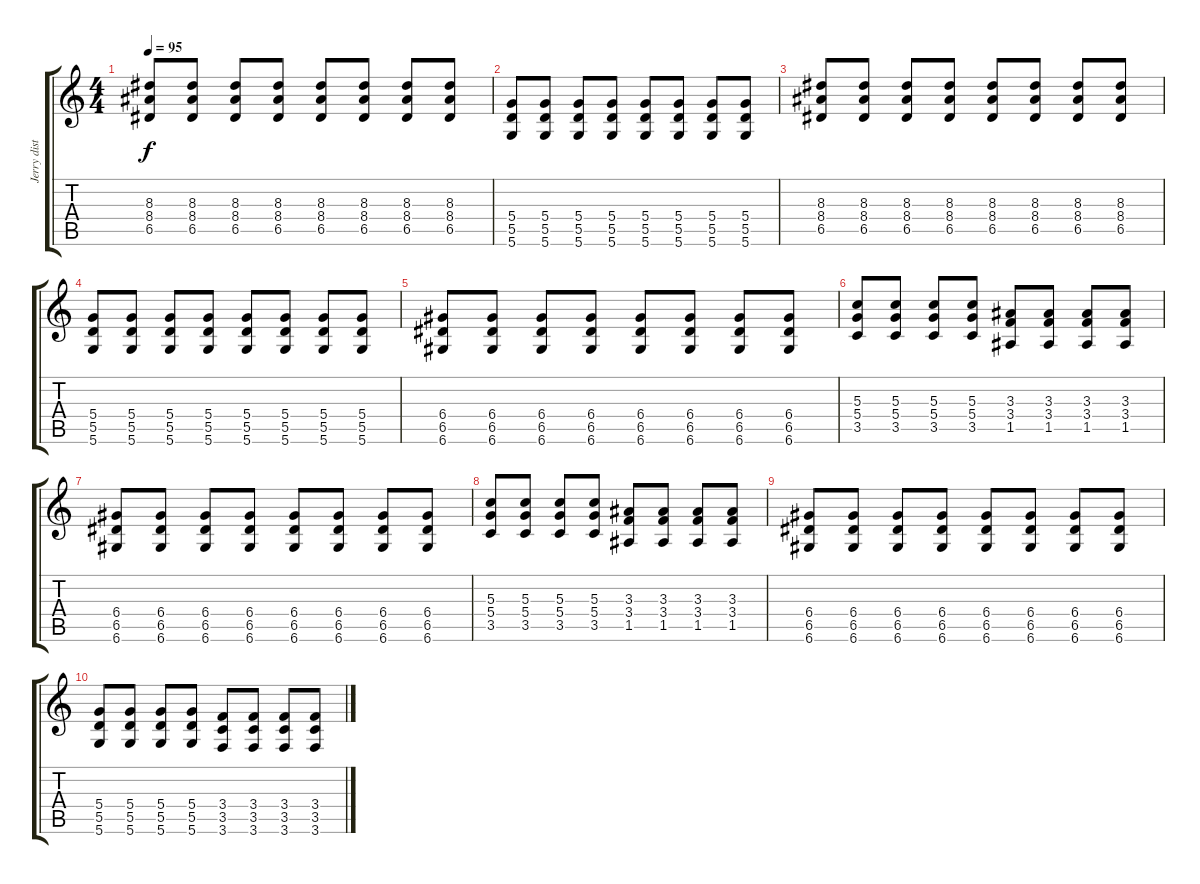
\track ("Jerry distortion" "Jerry dist") {instrument distortionguitar}
\staff {score tabs}
\tuning (E4 B3 G3 D3 A2 D2) {hide}
\ts (4 4)
\tempo 95
\clef g2
\ks c
(8.3 8.4 6.5).8{dy f} (8.3 8.4 6.5).8 (8.3 8.4 6.5).8 (8.3 8.4 6.5).8 (8.3 8.4 6.5).8 (8.3 8.4 6.5).8 (8.3 8.4 6.5).8 (8.3 8.4 6.5).8 |
(5.4 5.5 5.6).8 (5.4 5.5 5.6).8 (5.4 5.5 5.6).8 (5.4 5.5 5.6).8 (5.4 5.5 5.6).8 (5.4 5.5 5.6).8 (5.4 5.5 5.6).8 (5.4 5.5 5.6).8 |
(8.3 8.4 6.5).8 (8.3 8.4 6.5).8 (8.3 8.4 6.5).8 (8.3 8.4 6.5).8 (8.3 8.4 6.5).8 (8.3 8.4 6.5).8 (8.3 8.4 6.5).8 (8.3 8.4 6.5).8 |
(5.4 5.5 5.6).8 (5.4 5.5 5.6).8 (5.4 5.5 5.6).8 (5.4 5.5 5.6).8 (5.4 5.5 5.6).8 (5.4 5.5 5.6).8 (5.4 5.5 5.6).8 (5.4 5.5 5.6).8 |
(6.4 6.5 6.6).8 (6.4 6.5 6.6).8 (6.4 6.5 6.6).8 (6.4 6.5 6.6).8 (6.4 6.5 6.6).8 (6.4 6.5 6.6).8 (6.4 6.5 6.6).8 (6.4 6.5 6.6).8 |
(5.3 5.4 3.5).8 (5.3 5.4 3.5).8 (5.3 5.4 3.5).8 (5.3 5.4 3.5).8 (3.3 3.4 1.5).8 (3.3 3.4 1.5).8 (3.3 3.4 1.5).8 (3.3 3.4 1.5).8 |
(6.4 6.5 6.6).8 (6.4 6.5 6.6).8 (6.4 6.5 6.6).8 (6.4 6.5 6.6).8 (6.4 6.5 6.6).8 (6.4 6.5 6.6).8 (6.4 6.5 6.6).8 (6.4 6.5 6.6).8 |
(5.3 5.4 3.5).8 (5.3 5.4 3.5).8 (5.3 5.4 3.5).8 (5.3 5.4 3.5).8 (3.3 3.4 1.5).8 (3.3 3.4 1.5).8 (3.3 3.4 1.5).8 (3.3 3.4 1.5).8 |
(6.4 6.5 6.6).8 (6.4 6.5 6.6).8 (6.4 6.5 6.6).8 (6.4 6.5 6.6).8 (6.4 6.5 6.6).8 (6.4 6.5 6.6).8 (6.4 6.5 6.6).8 (6.4 6.5 6.6).8 |
(5.4 5.5 5.6).8 (5.4 5.5 5.6).8 (5.4 5.5 5.6).8 (5.4 5.5 5.6).8 (3.4 3.5 3.6).8 (3.4 3.5 3.6).8 (3.4 3.5 3.6).8 (3.4 3.5 3.6).8
